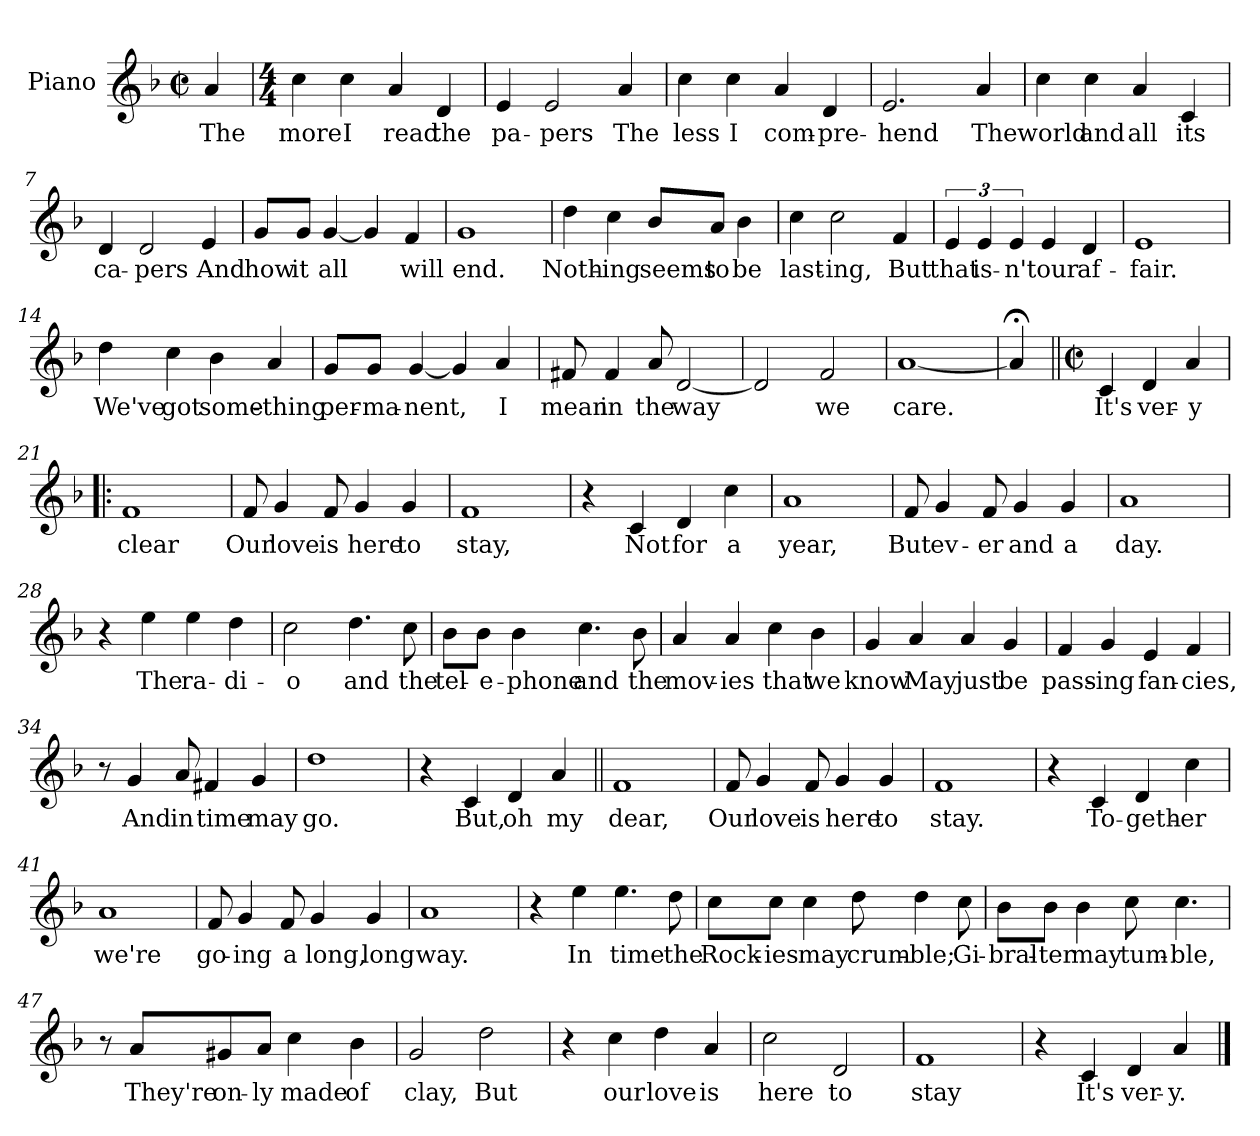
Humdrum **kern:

**kern	**text
*part1	*part1
*staff1	*staff1
*I"Piano	*
*I'Pno	*
*clefG2	*
*k[b-]	*
*F:	*
*M2/2	*
*met(c|)	*
=1	=1
4a/	The
=2	=2
*M4/4	*
4cc\	more
4cc\	I
4a/	read
4d/	the
=3	=3
4e/	pa-
2e/	-pers
4a/	The
=4	=4
4cc\	less
4cc\	I
4a/	com-
4d/	pre-
=5	=5
2.e/	-hend
4a/	The
!!LO:LB:g=z
=6	=6
4cc\	world
4cc\	and
4a/	all
4c/	its
=7	=7
4d/	ca-
2d/	-pers
4e/	And
=8	=8
8g/L	how
8g/J	it
[4g/	all
4g/]	.
4f/	will
=9	=9
1g	end.
=10	=10
4dd\	Noth-
4cc\	-ing
8b-/L	seems
8a/J	to
4b-\	be
!!LO:LB:g=z
=11	=11
4cc\	last-
2cc\	-ing,
4f/	But
=12	=12
6e/	that
6e/	is-
6e/	-n't
4e/	our
4d/	af-
=13	=13
1e	-fair.
=14	=14
4dd\	We've
4cc\	got
4b-\	some-
4a/	-thing
!!LO:LB:g=z
=15	=15
8g/L	per-
8g/J	-ma-
[4g/	-nent,
4g/]	.
4a/	I
=16	=16
8f#X/	mean
4f#/	in
8a/	the
[2d/	way
=17	=17
2d/]	.
2f/	we
=18	=18
[1a	care.
=19	=19
4a;</]	.
!!LO:LB:g=z
=20||	=20||
*M2/2	*
*met(c|)	*
4c/	It's
4d/	ver-
4a/	-y
=21!|:	=21!|:
1f	clear
=22	=22
8f/	Our
4g/	love
8f/	is
4g/	here
4g/	to
=23	=23
1f	stay,
!!LO:LB:g=z
=24	=24
4r	.
4c/	Not
4d/	for
4cc\	a
=25	=25
1a	year,
=26	=26
8f/	But
4g/	ev-
8f/	-er
4g/	and
4g/	a
=27	=27
1a	day.
!!LO:LB:g=z
=28	=28
4r	.
4ee\	The
4ee\	ra-
4dd\	-di-
=29	=29
2cc\	-o
4.dd\	and
8cc\	the
=30	=30
8b-\L	tel-
8b-\J	e-
4b-\	-phone
4.cc\	and
8b-\	the
=31	=31
4a/	mov-
4a/	-ies
4cc\	that
4b-\	we
!!LO:LB:g=z
=32	=32
4g/	know
4a/	May
4a/	just
4g/	be
=33	=33
4f/	pass-
4g/	-ing
4e/	fan-
4f/	-cies,
=34	=34
8r	.
4g/	And
8a/	in
4f#X/	time
4g/	may
=35	=35
1dd	go.
!!LO:LB:g=z
=36	=36
4r	.
4c/	But,
4d/	oh
4a/	my
=37||	=37||
1f	dear,
=38	=38
8f/	Our
4g/	love
8f/	is
4g/	here
4g/	to
=39	=39
1f	stay.
!!LO:PB:g=z
=40	=40
4r	.
4c/	To-
4d/	-geth-
4cc\	-er
=41	=41
1a	we're
=42	=42
8f/	go-
4g/	-ing
8f/	a
4g/	long,
4g/	long
=43	=43
1a	way.
!!LO:LB:g=z
=44	=44
4r	.
4ee\	In
4.ee\	time
8dd\	the
=45	=45
8cc\L	Rock-
8cc\J	-ies
4cc\	may
8dd\	crum-
4dd\	-ble;
8cc\	Gi-
=46	=46
8b-\L	-bral-
8b-\J	-ter
4b-\	may
8cc\	tum-
4.cc\	-ble,
!!LO:LB:g=z
=47	=47
8r	.
8a/L	They're
8g#X/	on-
8a/J	-ly
4cc\	made
4b-\	of
=48	=48
2g/	clay,
2dd\	But
=49	=49
4r	.
4cc\	our
4dd\	love
4a/	is
!!LO:LB:g=z
=50	=50
2cc\	here
2d/	to
=51	=51
1f	stay
=52	=52
4r	.
4c/	It's
4d/	ver-
4a/	-y.-
==	==
*-	*-
